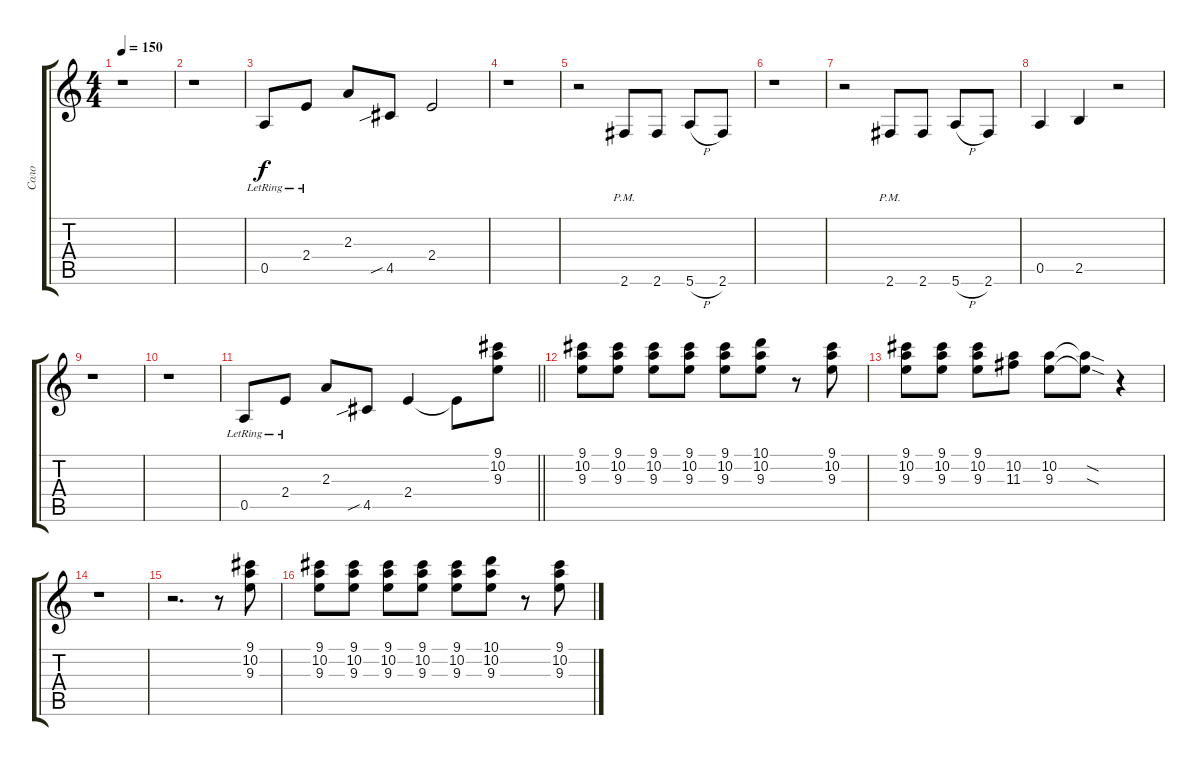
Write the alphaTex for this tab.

\track ("Соло" "Соло") {instrument distortionguitar}
\staff {score tabs}
\tuning (E4 B3 G3 D3 A2 E2) {hide}
\ts (4 4)
\tempo 150
\clef g2
\ks c
r.1{dy f} |
r.1 |
0.5{lr}.8 2.4{lr}.8 2.3.8 4.5{sib}.8 2.4.2 |
r.1 |
r.2 2.6{pm}.8 2.6.8 5.6{h}.8 2.6.8 |
r.1 |
r.2 2.6{pm}.8 2.6.8 5.6{h}.8 2.6.8 |
0.5.4 2.5.4 r.2 |
r.1 |
r.1 |
\barLineRight lightlight
0.5{lr}.8 2.4{lr}.8 2.3.8 4.5{sib}.8 2.4.4 2.4{t}.8 (9.1 10.2 9.3).8 |
(9.1 10.2 9.3).8 (9.1 10.2 9.3).8 (9.1 10.2 9.3).8 (9.1 10.2 9.3).8 (9.1 10.2 9.3).8 (10.1 10.2 9.3).8 r.8 (9.1 10.2 9.3).8 |
(9.1 10.2 9.3).8 (9.1 10.2 9.3).8 (9.1 10.2 9.3).8 (10.2 11.3).8 (10.2 9.3).8 (10.2{sod t} 9.3{sod t}).8 r.4 |
r.1 |
r.2{d} r.8 (9.1 10.2 9.3).8 |
(9.1 10.2 9.3).8 (9.1 10.2 9.3).8 (9.1 10.2 9.3).8 (9.1 10.2 9.3).8 (9.1 10.2 9.3).8 (10.1 10.2 9.3).8 r.8 (9.1 10.2 9.3).8
